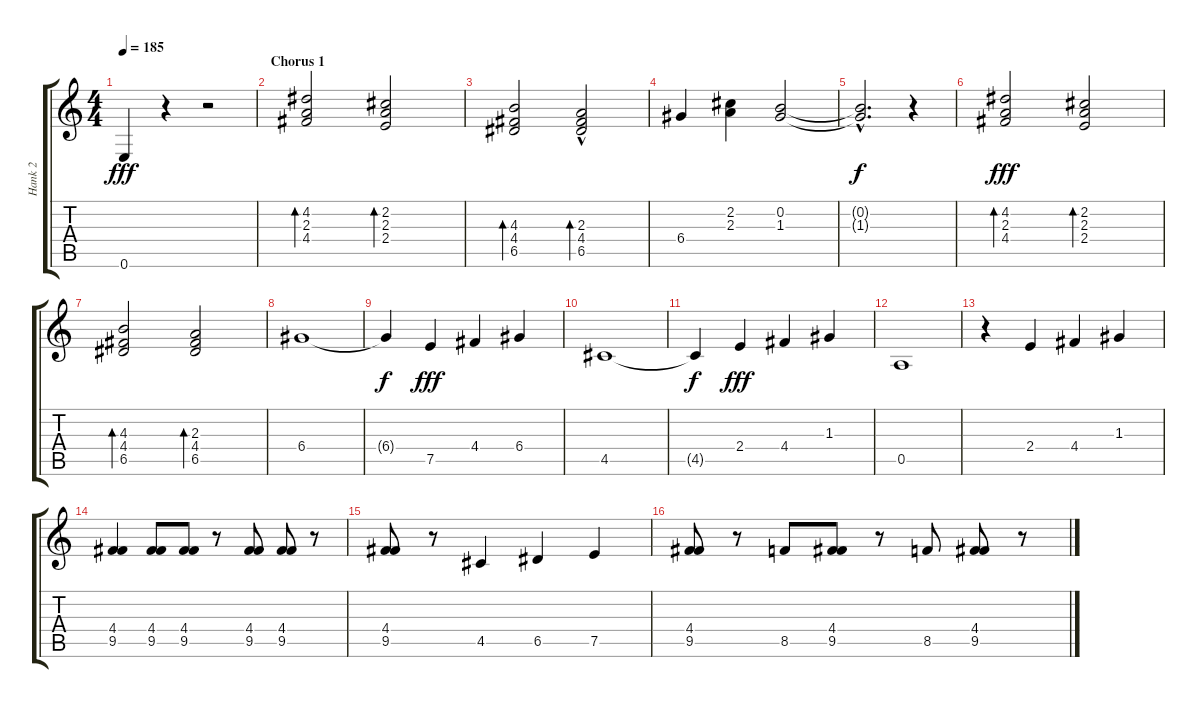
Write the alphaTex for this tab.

\track ("Hank 2" "Hank 2") {instrument electricguitarmuted}
\staff {score tabs}
\tuning (E4 B3 G3 D3 A2 E2) {hide}
\ts (4 4)
\tempo 185
\clef g2
\ks c
0.6.4{dy fff} r.4 r.2 |
\section ("" "Chorus 1")
(4.2 2.3 4.4).2{bd 240 volume 11 instrument electricguitarjazz} (2.2 2.3 2.4).2{bd 240} |
(4.3 4.4 6.5).2{bd 240} (2.3 4.4{hac} 6.5).2{bd 240} |
6.4.4 (2.2 2.3).4 (0.2 1.3).2 |
(0.2{hac t} 1.3{hac t}).2{d dy f} r.4 |
(4.2 2.3 4.4).2{bd 240 dy fff} (2.2 2.3 2.4).2{bd 240} |
(4.3 4.4 6.5).2{bd 240} (2.3 4.4 6.5).2{bd 240} |
6.4.1 |
6.4{t}.4{dy f} 7.5.4{dy fff} 4.4.4 6.4.4 |
4.5.1 |
4.5{t}.4{dy f} 2.4.4{dy fff} 4.4.4 1.3.4 |
0.5.1 |
r.4 2.4.4 4.4.4 1.3.4 |
(4.4 9.5).4{instrument electricguitarmuted} (4.4 9.5).8 (4.4 9.5).8 r.8 (4.4 9.5).8 (4.4 9.5).8 r.8 |
(4.4 9.5).8 r.8 4.5.4 6.5.4 7.5.4 |
(4.4 9.5).8 r.8 8.5.8 (4.4 9.5).8 r.8 8.5.8 (4.4 9.5).8 r.8
